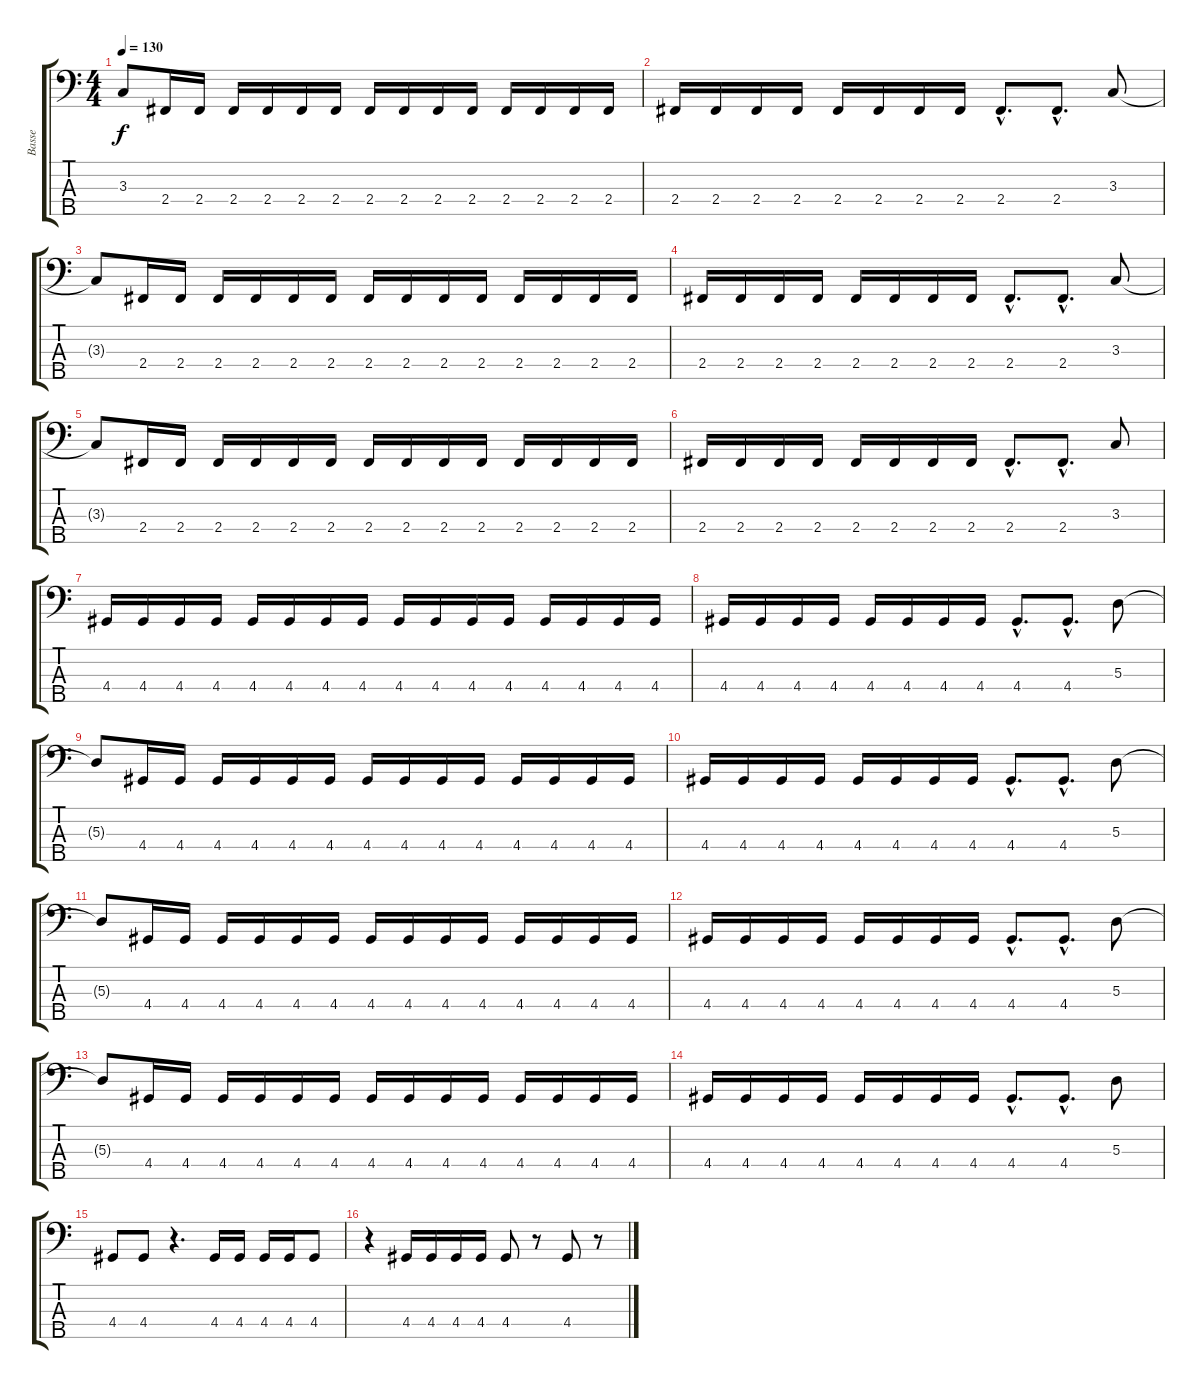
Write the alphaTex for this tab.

\track ("Basse" "Basse") {instrument electricbassfinger}
\staff {score tabs}
\tuning (G2 D2 A1 E1 B0) {hide}
\ts (4 4)
\tempo 130
\clef f4
\ks c
3.3{t}.8{dy f} 2.4.16 2.4.16 2.4.16 2.4.16 2.4.16 2.4.16 2.4.16 2.4.16 2.4.16 2.4.16 2.4.16 2.4.16 2.4.16 2.4.16 |
2.4.16 2.4.16 2.4.16 2.4.16 2.4.16 2.4.16 2.4.16 2.4.16 2.4{hac}.8{d} 2.4{hac}.8{d} 3.3.8 |
3.3{t}.8 2.4.16 2.4.16 2.4.16 2.4.16 2.4.16 2.4.16 2.4.16 2.4.16 2.4.16 2.4.16 2.4.16 2.4.16 2.4.16 2.4.16 |
2.4.16 2.4.16 2.4.16 2.4.16 2.4.16 2.4.16 2.4.16 2.4.16 2.4{hac}.8{d} 2.4{hac}.8{d} 3.3.8 |
3.3{t}.8 2.4.16 2.4.16 2.4.16 2.4.16 2.4.16 2.4.16 2.4.16 2.4.16 2.4.16 2.4.16 2.4.16 2.4.16 2.4.16 2.4.16 |
2.4.16 2.4.16 2.4.16 2.4.16 2.4.16 2.4.16 2.4.16 2.4.16 2.4{hac}.8{d} 2.4{hac}.8{d} 3.3.8 |
4.4.16 4.4.16 4.4.16 4.4.16 4.4.16 4.4.16 4.4.16 4.4.16 4.4.16 4.4.16 4.4.16 4.4.16 4.4.16 4.4.16 4.4.16 4.4.16 |
4.4.16 4.4.16 4.4.16 4.4.16 4.4.16 4.4.16 4.4.16 4.4.16 4.4{hac}.8{d} 4.4{hac}.8{d} 5.3.8 |
5.3{t}.8 4.4.16 4.4.16 4.4.16 4.4.16 4.4.16 4.4.16 4.4.16 4.4.16 4.4.16 4.4.16 4.4.16 4.4.16 4.4.16 4.4.16 |
4.4.16 4.4.16 4.4.16 4.4.16 4.4.16 4.4.16 4.4.16 4.4.16 4.4{hac}.8{d} 4.4{hac}.8{d} 5.3.8 |
5.3{t}.8 4.4.16 4.4.16 4.4.16 4.4.16 4.4.16 4.4.16 4.4.16 4.4.16 4.4.16 4.4.16 4.4.16 4.4.16 4.4.16 4.4.16 |
4.4.16 4.4.16 4.4.16 4.4.16 4.4.16 4.4.16 4.4.16 4.4.16 4.4{hac}.8{d} 4.4{hac}.8{d} 5.3.8 |
5.3{t}.8 4.4.16 4.4.16 4.4.16 4.4.16 4.4.16 4.4.16 4.4.16 4.4.16 4.4.16 4.4.16 4.4.16 4.4.16 4.4.16 4.4.16 |
4.4.16 4.4.16 4.4.16 4.4.16 4.4.16 4.4.16 4.4.16 4.4.16 4.4{hac}.8{d} 4.4{hac}.8{d} 5.3.8 |
4.4.8 4.4.8 r.4{d} 4.4.16 4.4.16 4.4.16 4.4.16 4.4.8 |
r.4 4.4.16 4.4.16 4.4.16 4.4.16 4.4.8 r.8 4.4.8 r.8
